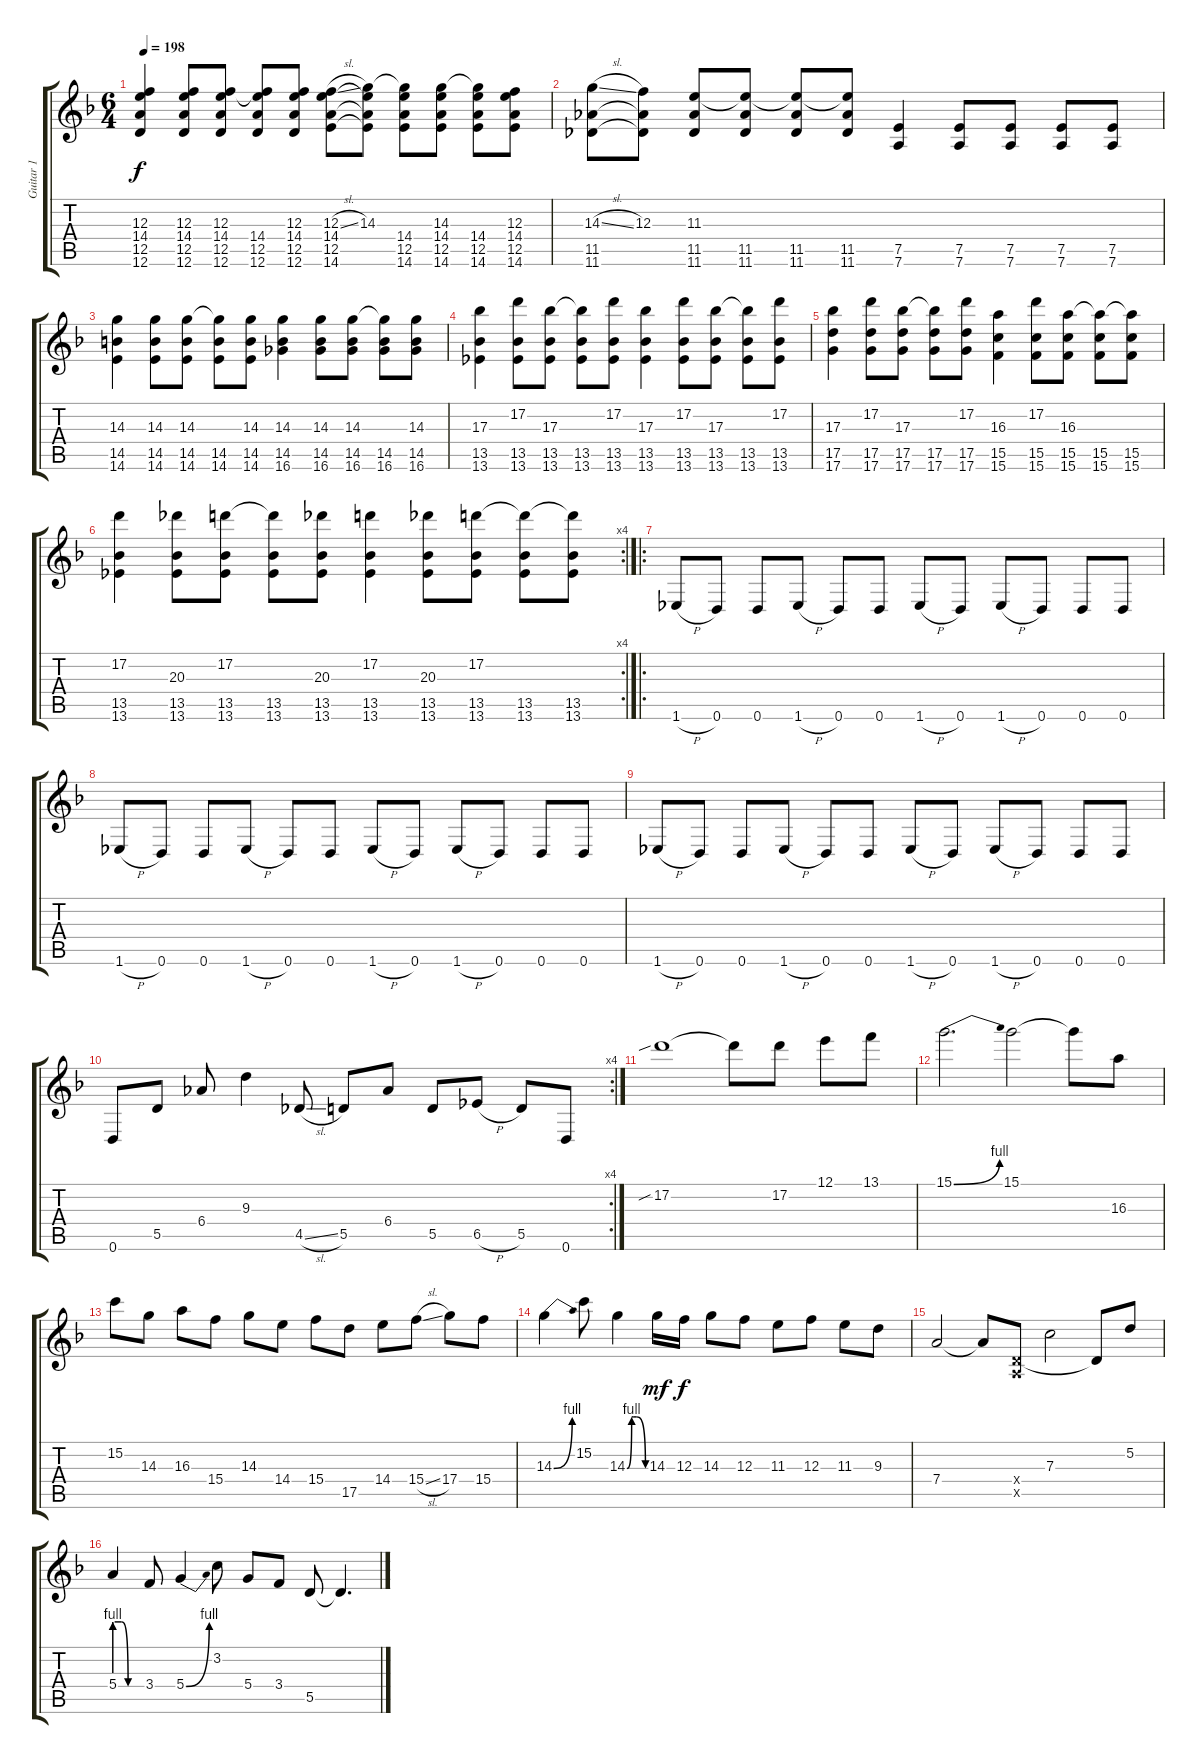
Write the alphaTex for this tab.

\track ("Guitar 1" "Guitar 1") {instrument distortionguitar}
\staff {score tabs}
\tuning (E4 A3 F3 D3 A2 D2) {hide}
\ts (6 4)
\tempo 198
\clef g2
\ks dminor
(12.3 14.4 12.5 12.6).4{dy f} (12.3 14.4 12.5 12.6).8 (12.3 14.4 12.5 12.6).8 (12.3{t} 14.4 12.5 12.6).8 (12.3 14.4 12.5 12.6).8 (12.3{sl} 14.4 12.5 14.6).8 (14.3 14.4{t} 12.5{t} 14.6{t}).8 (14.3{t} 14.4 12.5 14.6).8 (14.3 14.4 12.5 14.6).8 (14.3{t} 14.4 12.5 14.6).8 (12.3 14.4 12.5 14.6).8 |
(14.3{sl} 11.5 11.6).8 (12.3 11.5{t} 11.6{t}).8 (11.3 11.5 11.6).8 (11.3{t} 11.5 11.6).8 (11.3{t} 11.5 11.6).8 (11.3{t} 11.5 11.6).8 (7.5 7.6).4 (7.5 7.6).8 (7.5 7.6).8 (7.5 7.6).8 (7.5 7.6).8 |
(14.3 14.5 14.6).4 (14.3 14.5 14.6).8 (14.3 14.5 14.6).8 (14.3{t} 14.5 14.6).8 (14.3 14.5 14.6).8 (14.3 14.5 16.6).4 (14.3 14.5 16.6).8 (14.3 14.5 16.6).8 (14.3{t} 14.5 16.6).8 (14.3 14.5 16.6).8 |
(17.3 13.5 13.6).4 (17.2 13.5 13.6).8 (17.3 13.5 13.6).8 (17.3{t} 13.5 13.6).8 (17.2 13.5 13.6).8 (17.3 13.5 13.6).4 (17.2 13.5 13.6).8 (17.3 13.5 13.6).8 (17.3{t} 13.5 13.6).8 (17.2 13.5 13.6).8 |
(17.3 17.5 17.6).4 (17.2 17.5 17.6).8 (17.3 17.5 17.6).8 (17.3{t} 17.5 17.6).8 (17.2 17.5 17.6).8 (16.3 15.5 15.6).4 (17.2 15.5 15.6).8 (16.3 15.5 15.6).8 (16.3{t} 15.5 15.6).8 (16.3{t} 15.5 15.6).8 |
\rc 4
(17.2 13.5 13.6).4 (20.3 13.5 13.6).8 (17.2 13.5 13.6).8 (17.2{t} 13.5 13.6).8 (20.3 13.5 13.6).8 (17.2 13.5 13.6).4 (20.3 13.5 13.6).8 (17.2 13.5 13.6).8 (17.2{t} 13.5 13.6).8 (17.2{t} 13.5 13.6).8 |
\ro
1.6{h}.8 0.6.8 0.6.8 1.6{h}.8 0.6.8 0.6.8 1.6{h}.8 0.6.8 1.6{h}.8 0.6.8 0.6.8 0.6.8 |
1.6{h}.8 0.6.8 0.6.8 1.6{h}.8 0.6.8 0.6.8 1.6{h}.8 0.6.8 1.6{h}.8 0.6.8 0.6.8 0.6.8 |
1.6{h}.8 0.6.8 0.6.8 1.6{h}.8 0.6.8 0.6.8 1.6{h}.8 0.6.8 1.6{h}.8 0.6.8 0.6.8 0.6.8 |
\rc 4
0.6.8 5.5.8 6.4.8 9.3.4 4.5{sl}.8 5.5.8 6.4.8 5.5.8 6.5{h}.8 5.5.8 0.6.8 |
17.2{sib}.1 17.2{t}.8 17.2.8 12.1.8 13.1.8 |
15.1{be (bend 0 0 60 4)}.2{d} 15.1.2 15.1{t}.8 16.3.8 |
15.2.8 14.3.8 16.3.8 15.4.8 14.3.8 14.4.8 15.4.8 17.5.8 14.4.8 15.4{sl}.8 17.4.8 15.4.8 |
14.3{be (bend 0 0 60 4)}.4 15.2.8 14.3{be (custom 0 0 15 4 20 4 30 4 60 0)}.4 14.3.16{dy mf} 12.3.16{dy f} 14.3.8 12.3.8 11.3.8 12.3.8 11.3.8 9.3.8 |
7.4.2 7.4{t}.8 (0.4{x} 0.5{x}).8 7.3.2 0.4{t}.8 5.2.8 |
5.4{be (custom 0 4 15 4 30 0 60 0)}.4 3.4.8 5.4{be (bend 0 0 60 4)}.4 3.2.8 5.4.8 3.4.8 5.5.8 5.5{t}.4{d}
